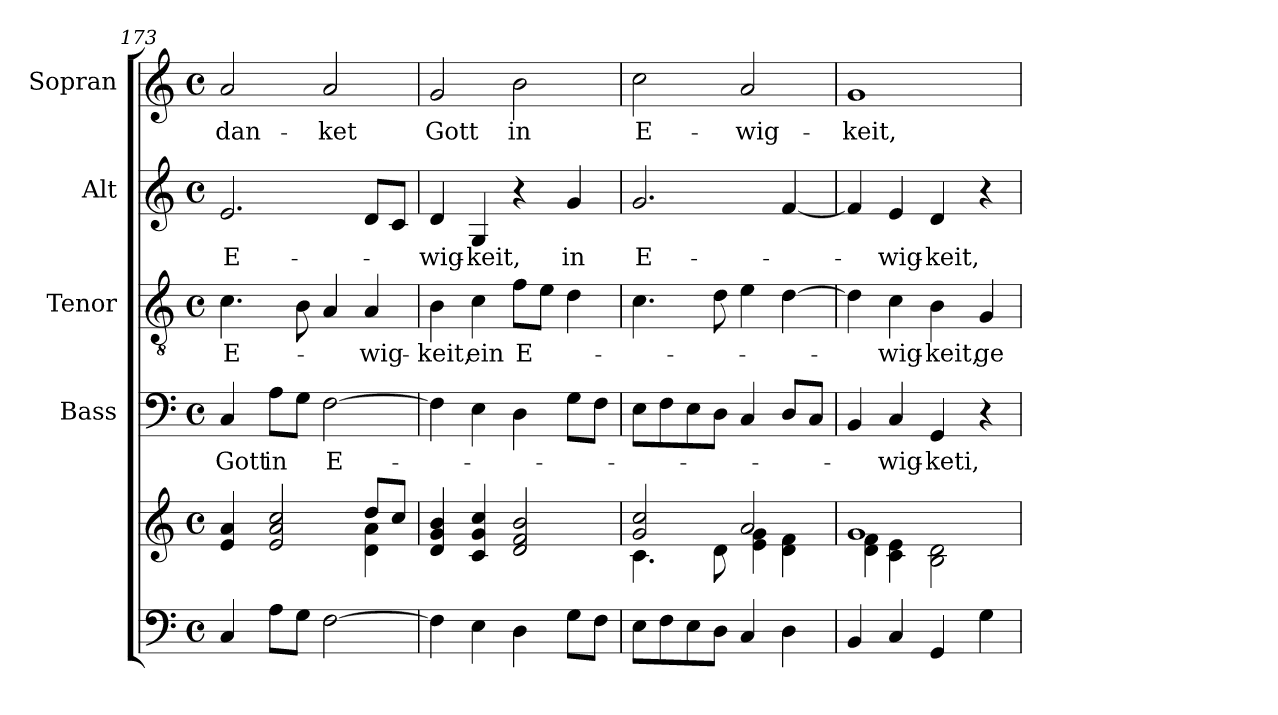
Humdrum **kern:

**kern	**kern	**kern	**text	**kern	**text	**kern	**text	**kern	**text
*part5	*part5	*part4	*part4	*part3	*part3	*part2	*part2	*part1	*part1
*staff6	*staff5	*staff4	*staff4	*staff3	*staff3	*staff2	*staff2	*staff1	*staff1
*	*	*I"Bass	*	*I"Tenor	*	*I"Alt	*	*I"Sopran	*
*	*	*I'B.	*	*I'T.	*	*I'A.	*	*I'S.	*
*clefF4	*clefG2	*clefF4	*	*clefGv2	*	*clefG2	*	*clefG2	*
*k[]	*k[]	*k[]	*	*k[]	*	*k[]	*	*k[]	*
*C:	*C:	*C:	*	*C:	*	*C:	*	*C:	*
*M4/4	*M4/4	*M4/4	*	*M4/4	*	*M4/4	*	*M4/4	*
*met(c)	*met(c)	*met(c)	*	*met(c)	*	*met(c)	*	*met(c)	*
=173	=173	=173	=173	=173	=173	=173	=173	=173	=173
*	*^	*	*	*	*	*	*	*	*
!	!	!	!	!LO:LY:b	!	!LO:LY:b	!	!LO:LY:b	!	!LO:LY:b
4C/	4e/ 4a/	2.ryy	4C/	Gott	4.c\	E-	2.e/	E-	2a/	dan-
!	!	!	!	!LO:LY:b	!	!	!	!	!	!
8A\L	2e/ 2a/ 2cc/	.	8A\L	in	.	.	.	.	.	.
8G\J	.	.	8G\J	.	8B\	.	.	.	.	.
!	!	!	!	!LO:LY:b	!	!	!	!	!	!LO:LY:b
[2F\	.	.	[2F\	E-	4A/	.	.	.	2a/	-ket
!	!	!	!	!	!	!LO:LY:b	!	!	!	!
.	8dd/L	4d\ 4a\	.	.	4A/	-wig-	8d/L	.	.	.
.	8cc/J	.	.	.	.	.	8c/J	.	.	.
*	*v	*v	*	*	*	*	*	*	*	*
=174	=174	=174	=174	=174	=174	=174	=174	=174	=174
!	!	!	!	!	!LO:LY:b	!	!LO:LY:b	!	!LO:LY:b
4F\]	4d/ 4g/ 4b/	4F\]	.	4B\	-keit,	4d/	-wig-	2g/	Gott
!	!	!	!	!	!LO:LY:b	!	!LO:LY:b	!	!
4E\	4c/ 4g/ 4cc/	4E\	.	4c\	ein	4G/	-keit,	.	.
!	!	!	!	!	!LO:LY:b	!	!	!	!LO:LY:b
4D\	2d/ 2f/ 2b/	4D\	.	8f\L	E-	4r	.	2b\	in
.	.	.	.	8e\J	.	.	.	.	.
!	!	!	!	!	!	!	!LO:LY:b	!	!
8G\L	.	8G\L	.	4d\	.	4g/	in	.	.
8F\J	.	8F\J	.	.	.	.	.	.	.
=175	=175	=175	=175	=175	=175	=175	=175	=175	=175
*	*^	*	*	*	*	*	*	*	*
!	!	!	!	!	!	!	!	!LO:LY:b	!	!LO:LY:b
8E\L	2g/ 2cc/	4.c\	8E\L	.	4.c\	.	2.g/	E-	2cc\	E-
8F\	.	.	8F\	.	.	.	.	.	.	.
8E\	.	.	8E\	.	.	.	.	.	.	.
8D\J	.	8d\	8D\J	.	8d\	.	.	.	.	.
!	!	!	!	!	!	!	!	!	!	!LO:LY:b
4C/	2a/	4e\ 4g\	4C/	.	4e\	.	.	.	2a/	-wig-
4D\	.	4d\ 4f\	8D/L	.	[4d\	.	[4f/	.	.	.
.	.	.	8C/J	.	.	.	.	.	.	.
!!LO:PB:g=z
=176	=176	=176	=176	=176	=176	=176	=176	=176	=176	=176
!	!	!	!	!	!	!	!	!	!	!LO:LY:b
4BB/	1g	4d\ 4f\	4BB/	.	4d\]	.	4f/]	.	1g	-keit,
!	!	!	!	!LO:LY:b	!	!LO:LY:b	!	!LO:LY:b	!	!
4C/	.	4c\ 4e\	4C/	-wig-	4c\	-wig-	4e/	-wig-	.	.
!	!	!	!	!LO:LY:b	!	!LO:LY:b	!	!LO:LY:b	!	!
4GG/	.	2B\ 2d\	4GG/	-keti,	4B\	-keit,	4d/	-keit,	.	.
!	!	!	!	!	!	!LO:LY:b	!	!	!	!
4G\	.	.	4r	.	4G/	ge-	4r	.	.	.
*	*v	*v	*	*	*	*	*	*	*	*
=	=	=	=	=	=	=	=	=	=
*-	*-	*-	*-	*-	*-	*-	*-	*-	*-
